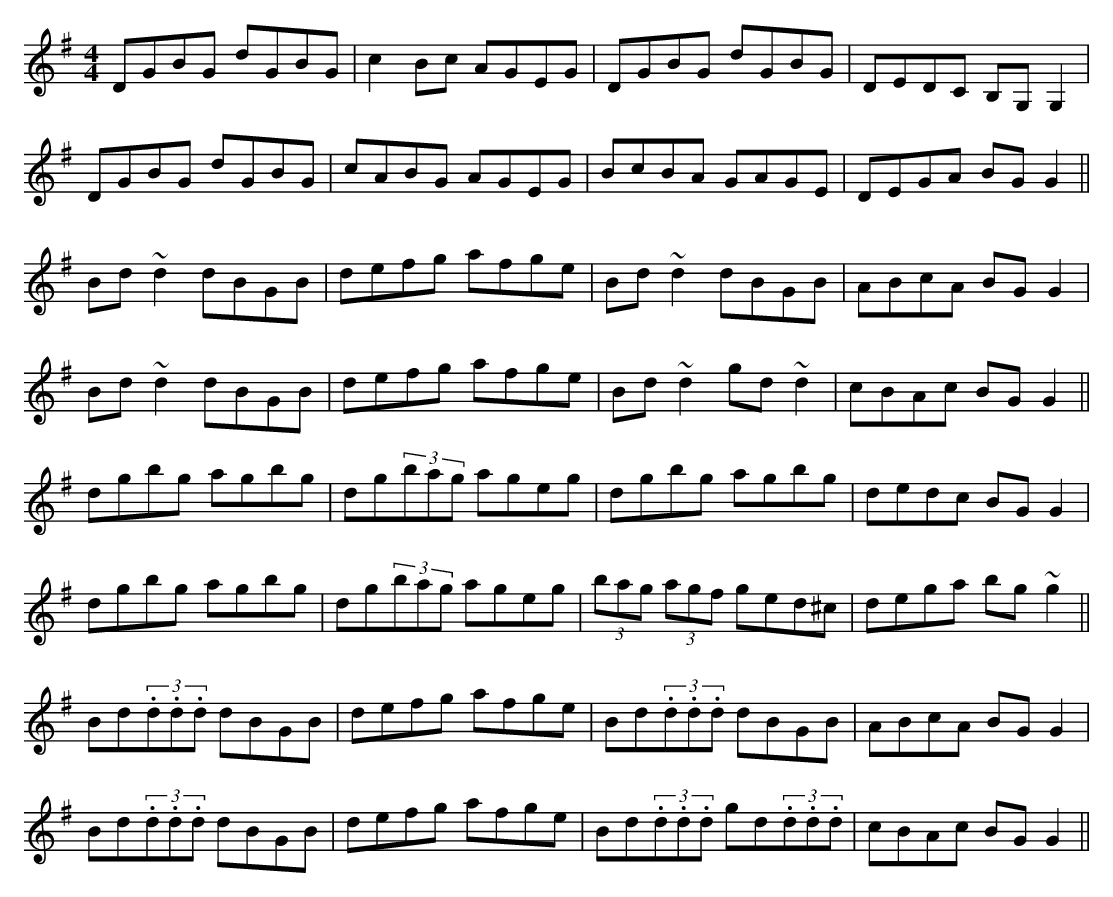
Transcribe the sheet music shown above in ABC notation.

X:1
M:4/4
K:G
DGBG dGBG|c2Bc AGEG|DGBG dGBG|DEDC B,G,G,2|
DGBG dGBG|cABG AGEG|BcBA GAGE|DEGA BGG2||
Bd~d2 dBGB|defg afge|Bd~d2 dBGB|ABcA BGG2|
Bd~d2 dBGB|defg afge|Bd~d2 gd~d2|cBAc BGG2||
dgbg agbg|dg(3bag ageg|dgbg agbg|dedc BGG2|
dgbg agbg|dg(3bag ageg|(3bag (3agf ged^c|dega bg~g2||
Bd(3.d.d.d dBGB|defg afge|Bd(3.d.d.d dBGB|ABcA BGG2|
Bd(3.d.d.d dBGB|defg afge|Bd(3.d.d.d gd(3.d.d.d|cBAc BGG2||
